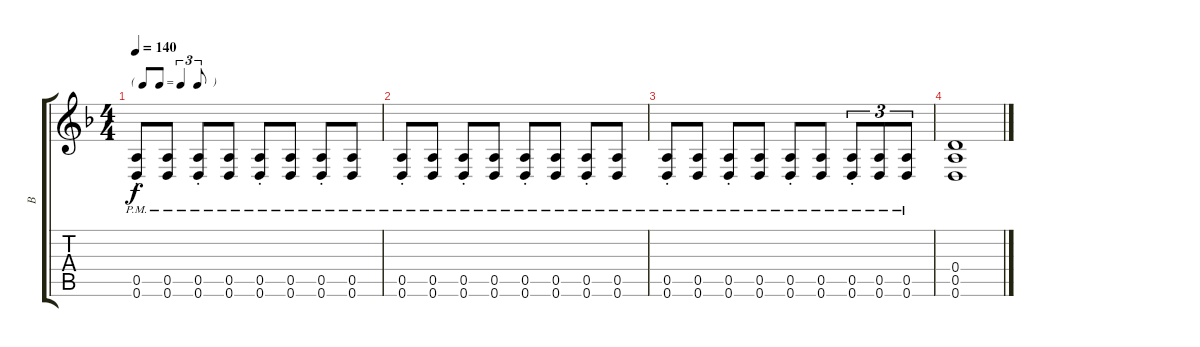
\track ("B" "B") {instrument acousticguitarsteel}
\staff {score tabs}
\tuning (E4 B3 G3 D3 A2 D2) {hide}
\ts (4 4)
\tf triplet8th
\tempo 140
\clef g2
\ks dminor
(0.5 0.6{pm st}).8{dy f} (0.5 0.6{pm}).8 (0.5 0.6{pm st}).8 (0.5 0.6{pm}).8 (0.5 0.6{pm st}).8 (0.5 0.6{pm}).8 (0.5 0.6{pm st}).8 (0.5 0.6{pm}).8 |
(0.5 0.6{pm st}).8 (0.5 0.6{pm}).8 (0.5 0.6{pm st}).8 (0.5 0.6{pm}).8 (0.5 0.6{pm st}).8 (0.5 0.6{pm}).8 (0.5 0.6{pm st}).8 (0.5 0.6{pm}).8 |
(0.5 0.6{pm st}).8 (0.5 0.6{pm}).8 (0.5 0.6{pm st}).8 (0.5 0.6{pm}).8 (0.5 0.6{pm st}).8 (0.5 0.6{pm}).8 (0.5{pm} 0.6{pm st}).8{tu (3 2)} (0.5{pm} 0.6{pm}).8{tu (3 2)} (0.5{pm} 0.6{pm}).8{tu (3 2)} |
(0.4 0.5 0.6).1
